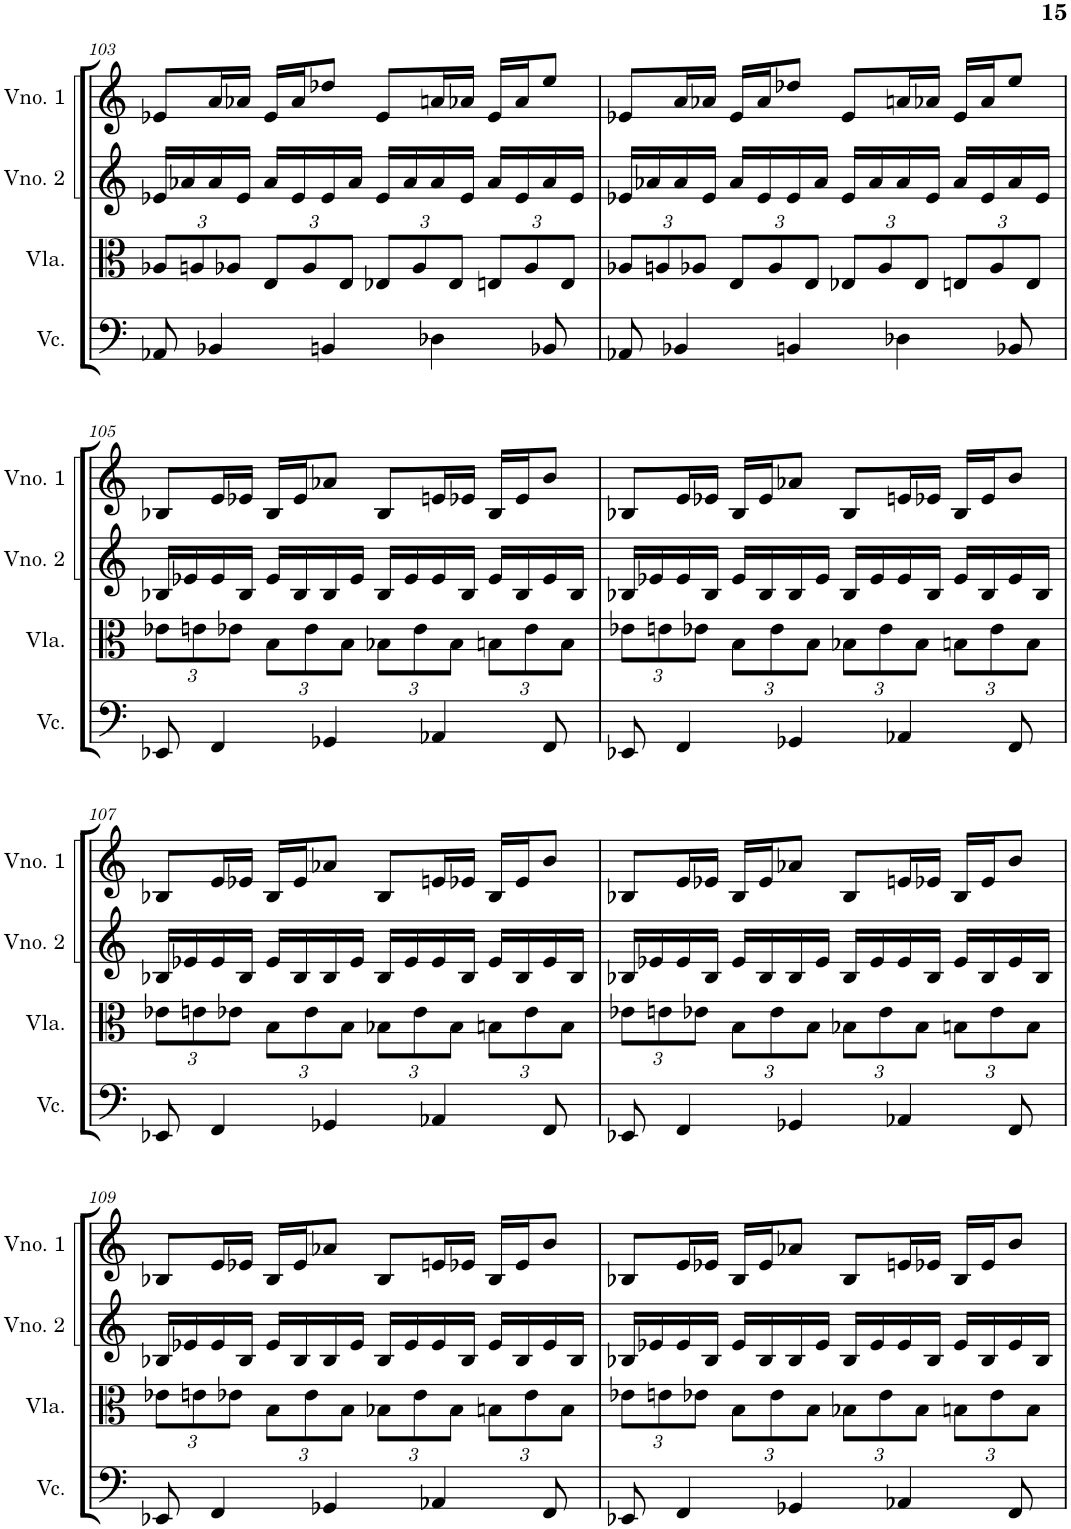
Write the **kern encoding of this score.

**kern	**kern	**kern	**kern
*part4	*part3	*part2	*part1
*staff4	*staff3	*staff2	*staff1
*I"Violoncelo	*I"Viola	*I"Violino 2	*I"Violino 1
*I'Vc.	*I'Vla.	*I'Vno. 2	*I'Vno. 1
!!LO:PB:g=z
*clefF4	*clefC3	*clefG2	*clefG2
*k[]	*k[]	*k[]	*k[]
*M4/4	*M4/4	*M4/4	*M4/4
*	*Xbrackettup	*	*
=103	=103	=103	=103
8AA-X/	12A-X/L	16e-X/LL	8e-X/L
.	.	16a-X/	.
.	12An/	.	.
4BB-X/	.	16a-/	16a/L
.	12A-X/J	.	.
.	.	16e-/JJ	16a-X/JJ
.	12E/L	16a-/LL	16e-/LL
.	.	16e-/	16a-/J
.	12A-/	.	.
4BBn/	.	16e-/	8dd-X/J
.	12E/J	.	.
.	.	16a-/JJ	.
.	12E-X/L	16e-/LL	8e-/L
.	.	16a-/	.
.	12A-/	.	.
4D-X\	.	16a-/	16an/L
.	12E-/J	.	.
.	.	16e-/JJ	16a-X/JJ
.	12En/L	16a-/LL	16e-/LL
.	.	16e-/	16a-/J
.	12A-/	.	.
8BB-X/	.	16a-/	8ee/J
.	12E/J	.	.
.	.	16e-/JJ	.
=104	=104	=104	=104
8AA-X/	12A-X/L	16e-X/LL	8e-X/L
.	.	16a-X/	.
.	12An/	.	.
4BB-X/	.	16a-/	16a/L
.	12A-X/J	.	.
.	.	16e-/JJ	16a-X/JJ
.	12E/L	16a-/LL	16e-/LL
.	.	16e-/	16a-/J
.	12A-/	.	.
4BBn/	.	16e-/	8dd-X/J
.	12E/J	.	.
.	.	16a-/JJ	.
.	12E-X/L	16e-/LL	8e-/L
.	.	16a-/	.
.	12A-/	.	.
4D-X\	.	16a-/	16an/L
.	12E-/J	.	.
.	.	16e-/JJ	16a-X/JJ
.	12En/L	16a-/LL	16e-/LL
.	.	16e-/	16a-/J
.	12A-/	.	.
8BB-X/	.	16a-/	8ee/J
.	12E/J	.	.
.	.	16e-/JJ	.
!!LO:LB:g=z
=105	=105	=105	=105
8EE-X/	12e-X\L	16B-X/LL	8B-X/L
.	.	16e-X/	.
.	12en\	.	.
4FF/	.	16e-/	16e/L
.	12e-X\J	.	.
.	.	16B-/JJ	16e-X/JJ
.	12B\L	16e-/LL	16B-/LL
.	.	16B-/	16e-/J
.	12e-\	.	.
4GG-X/	.	16B-/	8a-X/J
.	12B\J	.	.
.	.	16e-/JJ	.
.	12B-X\L	16B-/LL	8B-/L
.	.	16e-/	.
.	12e-\	.	.
4AA-X/	.	16e-/	16en/L
.	12B-\J	.	.
.	.	16B-/JJ	16e-X/JJ
.	12Bn\L	16e-/LL	16B-/LL
.	.	16B-/	16e-/J
.	12e-\	.	.
8FF/	.	16e-/	8b/J
.	12B\J	.	.
.	.	16B-/JJ	.
=106	=106	=106	=106
8EE-X/	12e-X\L	16B-X/LL	8B-X/L
.	.	16e-X/	.
.	12en\	.	.
4FF/	.	16e-/	16e/L
.	12e-X\J	.	.
.	.	16B-/JJ	16e-X/JJ
.	12B\L	16e-/LL	16B-/LL
.	.	16B-/	16e-/J
.	12e-\	.	.
4GG-X/	.	16B-/	8a-X/J
.	12B\J	.	.
.	.	16e-/JJ	.
.	12B-X\L	16B-/LL	8B-/L
.	.	16e-/	.
.	12e-\	.	.
4AA-X/	.	16e-/	16en/L
.	12B-\J	.	.
.	.	16B-/JJ	16e-X/JJ
.	12Bn\L	16e-/LL	16B-/LL
.	.	16B-/	16e-/J
.	12e-\	.	.
8FF/	.	16e-/	8b/J
.	12B\J	.	.
.	.	16B-/JJ	.
!!LO:LB:g=z
=107	=107	=107	=107
8EE-X/	12e-X\L	16B-X/LL	8B-X/L
.	.	16e-X/	.
.	12en\	.	.
4FF/	.	16e-/	16e/L
.	12e-X\J	.	.
.	.	16B-/JJ	16e-X/JJ
.	12B\L	16e-/LL	16B-/LL
.	.	16B-/	16e-/J
.	12e-\	.	.
4GG-X/	.	16B-/	8a-X/J
.	12B\J	.	.
.	.	16e-/JJ	.
.	12B-X\L	16B-/LL	8B-/L
.	.	16e-/	.
.	12e-\	.	.
4AA-X/	.	16e-/	16en/L
.	12B-\J	.	.
.	.	16B-/JJ	16e-X/JJ
.	12Bn\L	16e-/LL	16B-/LL
.	.	16B-/	16e-/J
.	12e-\	.	.
8FF/	.	16e-/	8b/J
.	12B\J	.	.
.	.	16B-/JJ	.
=108	=108	=108	=108
8EE-X/	12e-X\L	16B-X/LL	8B-X/L
.	.	16e-X/	.
.	12en\	.	.
4FF/	.	16e-/	16e/L
.	12e-X\J	.	.
.	.	16B-/JJ	16e-X/JJ
.	12B\L	16e-/LL	16B-/LL
.	.	16B-/	16e-/J
.	12e-\	.	.
4GG-X/	.	16B-/	8a-X/J
.	12B\J	.	.
.	.	16e-/JJ	.
.	12B-X\L	16B-/LL	8B-/L
.	.	16e-/	.
.	12e-\	.	.
4AA-X/	.	16e-/	16en/L
.	12B-\J	.	.
.	.	16B-/JJ	16e-X/JJ
.	12Bn\L	16e-/LL	16B-/LL
.	.	16B-/	16e-/J
.	12e-\	.	.
8FF/	.	16e-/	8b/J
.	12B\J	.	.
.	.	16B-/JJ	.
!!LO:LB:g=z
=109	=109	=109	=109
8EE-X/	12e-X\L	16B-X/LL	8B-X/L
.	.	16e-X/	.
.	12en\	.	.
4FF/	.	16e-/	16e/L
.	12e-X\J	.	.
.	.	16B-/JJ	16e-X/JJ
.	12B\L	16e-/LL	16B-/LL
.	.	16B-/	16e-/J
.	12e-\	.	.
4GG-X/	.	16B-/	8a-X/J
.	12B\J	.	.
.	.	16e-/JJ	.
.	12B-X\L	16B-/LL	8B-/L
.	.	16e-/	.
.	12e-\	.	.
4AA-X/	.	16e-/	16en/L
.	12B-\J	.	.
.	.	16B-/JJ	16e-X/JJ
.	12Bn\L	16e-/LL	16B-/LL
.	.	16B-/	16e-/J
.	12e-\	.	.
8FF/	.	16e-/	8b/J
.	12B\J	.	.
.	.	16B-/JJ	.
=110	=110	=110	=110
8EE-X/	12e-X\L	16B-X/LL	8B-X/L
.	.	16e-X/	.
.	12en\	.	.
4FF/	.	16e-/	16e/L
.	12e-X\J	.	.
.	.	16B-/JJ	16e-X/JJ
.	12B\L	16e-/LL	16B-/LL
.	.	16B-/	16e-/J
.	12e-\	.	.
4GG-X/	.	16B-/	8a-X/J
.	12B\J	.	.
.	.	16e-/JJ	.
.	12B-X\L	16B-/LL	8B-/L
.	.	16e-/	.
.	12e-\	.	.
4AA-X/	.	16e-/	16en/L
.	12B-\J	.	.
.	.	16B-/JJ	16e-X/JJ
.	12Bn\L	16e-/LL	16B-/LL
.	.	16B-/	16e-/J
.	12e-\	.	.
8FF/	.	16e-/	8b/J
.	12B\J	.	.
.	.	16B-/JJ	.
=	=	=	=
*-	*-	*-	*-
